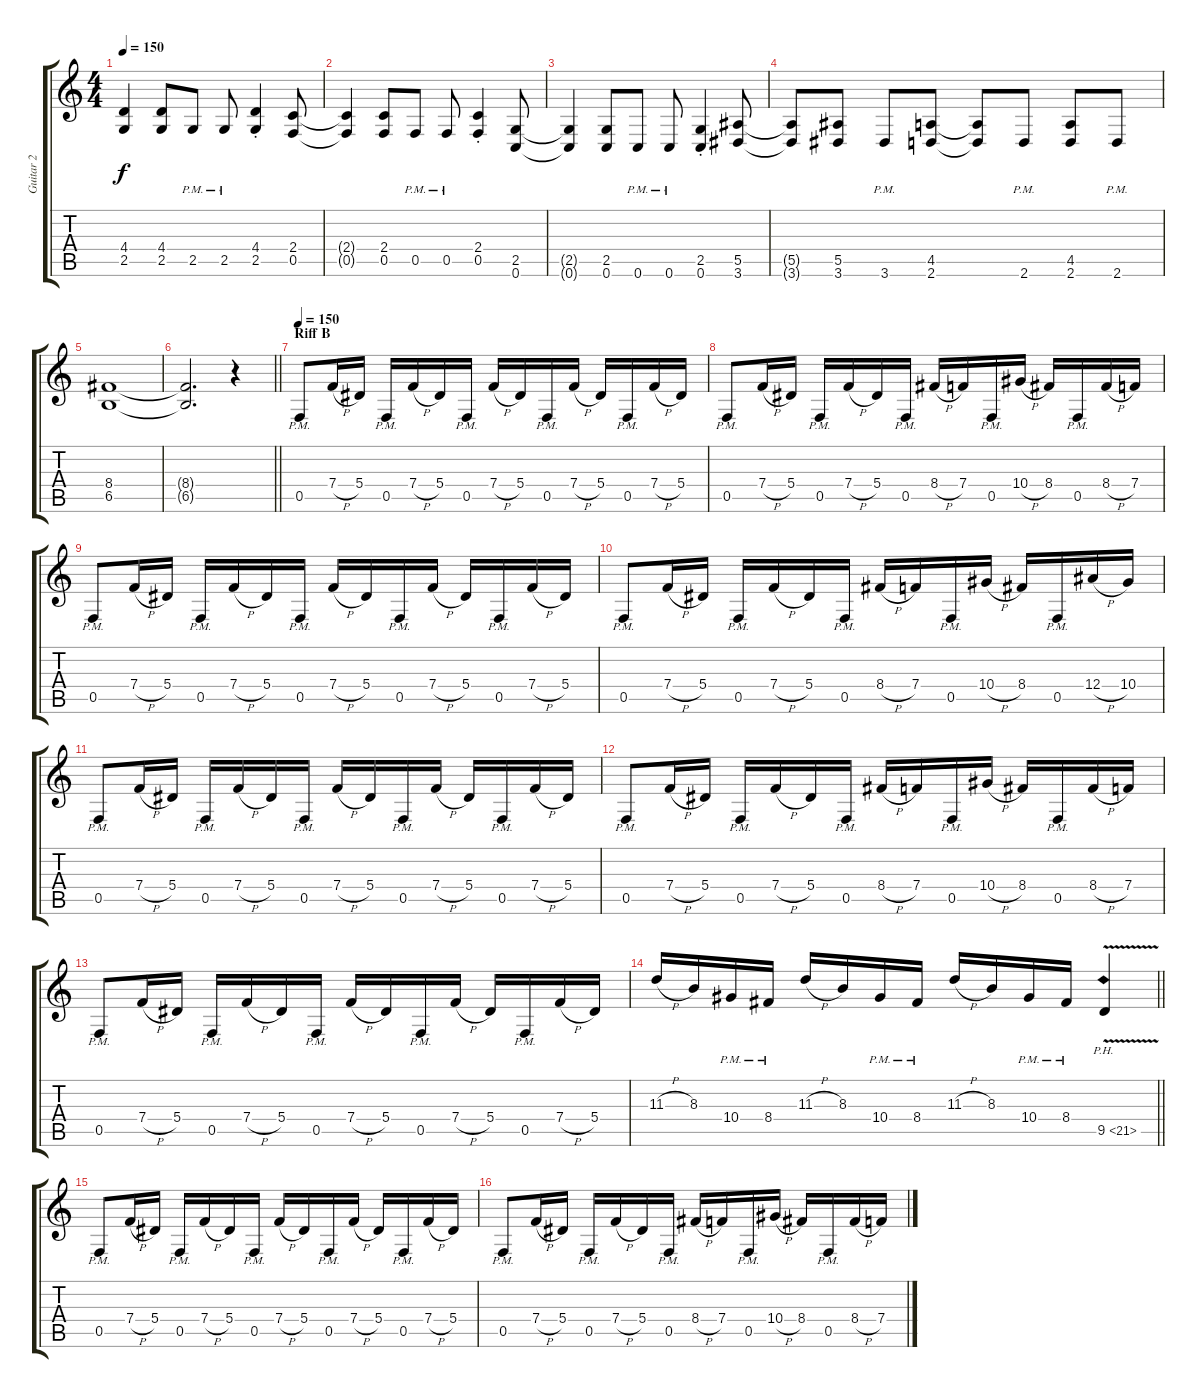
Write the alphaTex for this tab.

\track ("Guitar 2" "Guitar 2") {instrument distortionguitar}
\staff {score tabs}
\tuning (C4 G3 Eb3 Bb2 F2 C2) {hide}
\ts (4 4)
\tempo 150
\clef g2
\ks c
(4.4 2.5).4{dy f} (4.4 2.5).8 2.5{pm}.8 2.5{pm}.8 (4.4{st} 2.5{st}).4 (2.4 0.5).8 |
(2.4{t} 0.5{t}).4 (2.4 0.5).8 0.5{pm}.8 0.5{pm}.8 (2.4 0.5{st}).4 (2.5 0.6).8 |
(2.5{t} 0.6{t}).4 (2.5 0.6).8 0.6{pm}.8 0.6{pm}.8 (2.5{st} 0.6).4 (5.5 3.6).8 |
(5.5{t} 3.6{t}).8 (5.5 3.6).8 3.6{pm}.8 (4.5 2.6).8 (4.5{t} 2.6{t}).8 2.6{pm}.8 (4.5 2.6).8 2.6{pm}.8 |
(8.4 6.5).1 |
\barLineRight lightlight
(8.4{t} 6.5{t}).2{d} r.4{balance 16} |
\section ("" "Riff B")
\tempo 150
0.5{pm}.8 7.4{h}.16 5.4.16 0.5{pm}.16 7.4{h}.16 5.4.16 0.5{pm}.16 7.4{h}.16 5.4.16 0.5{pm}.16 7.4{h}.16 5.4.16 0.5{pm}.16 7.4{h}.16 5.4.16 |
0.5{pm}.8 7.4{h}.16 5.4.16 0.5{pm}.16 7.4{h}.16 5.4.16 0.5{pm}.16 8.4{h}.16 7.4.16 0.5{pm}.16 10.4{h}.16 8.4.16 0.5{pm}.16 8.4{h}.16 7.4.16 |
0.5{pm}.8 7.4{h}.16 5.4.16 0.5{pm}.16 7.4{h}.16 5.4.16 0.5{pm}.16 7.4{h}.16 5.4.16 0.5{pm}.16 7.4{h}.16 5.4.16 0.5{pm}.16 7.4{h}.16 5.4.16 |
0.5{pm}.8 7.4{h}.16 5.4.16 0.5{pm}.16 7.4{h}.16 5.4.16 0.5{pm}.16 8.4{h}.16 7.4.16 0.5{pm}.16 10.4{h}.16 8.4.16 0.5{pm}.16 12.4{h}.16 10.4.16 |
0.5{pm}.8 7.4{h}.16 5.4.16 0.5{pm}.16 7.4{h}.16 5.4.16 0.5{pm}.16 7.4{h}.16 5.4.16 0.5{pm}.16 7.4{h}.16 5.4.16 0.5{pm}.16 7.4{h}.16 5.4.16 |
0.5{pm}.8 7.4{h}.16 5.4.16 0.5{pm}.16 7.4{h}.16 5.4.16 0.5{pm}.16 8.4{h}.16 7.4.16 0.5{pm}.16 10.4{h}.16 8.4.16 0.5{pm}.16 8.4{h}.16 7.4.16 |
0.5{pm}.8 7.4{h}.16 5.4.16 0.5{pm}.16 7.4{h}.16 5.4.16 0.5{pm}.16 7.4{h}.16 5.4.16 0.5{pm}.16 7.4{h}.16 5.4.16 0.5{pm}.16 7.4{h}.16 5.4.16 |
\barLineRight lightlight
11.3{h}.16 8.3.16 10.4{pm}.16 8.4{pm}.16 11.3{h}.16 8.3.16 10.4{pm}.16 8.4{pm}.16 11.3{h}.16 8.3.16 10.4{pm}.16 8.4{pm}.16 9.5{ph 12 v}.4 |
0.5{pm}.8 7.4{h}.16 5.4.16 0.5{pm}.16 7.4{h}.16 5.4.16 0.5{pm}.16 7.4{h}.16 5.4.16 0.5{pm}.16 7.4{h}.16 5.4.16 0.5{pm}.16 7.4{h}.16 5.4.16 |
0.5{pm}.8 7.4{h}.16 5.4.16 0.5{pm}.16 7.4{h}.16 5.4.16 0.5{pm}.16 8.4{h}.16 7.4.16 0.5{pm}.16 10.4{h}.16 8.4.16 0.5{pm}.16 8.4{h}.16 7.4.16
